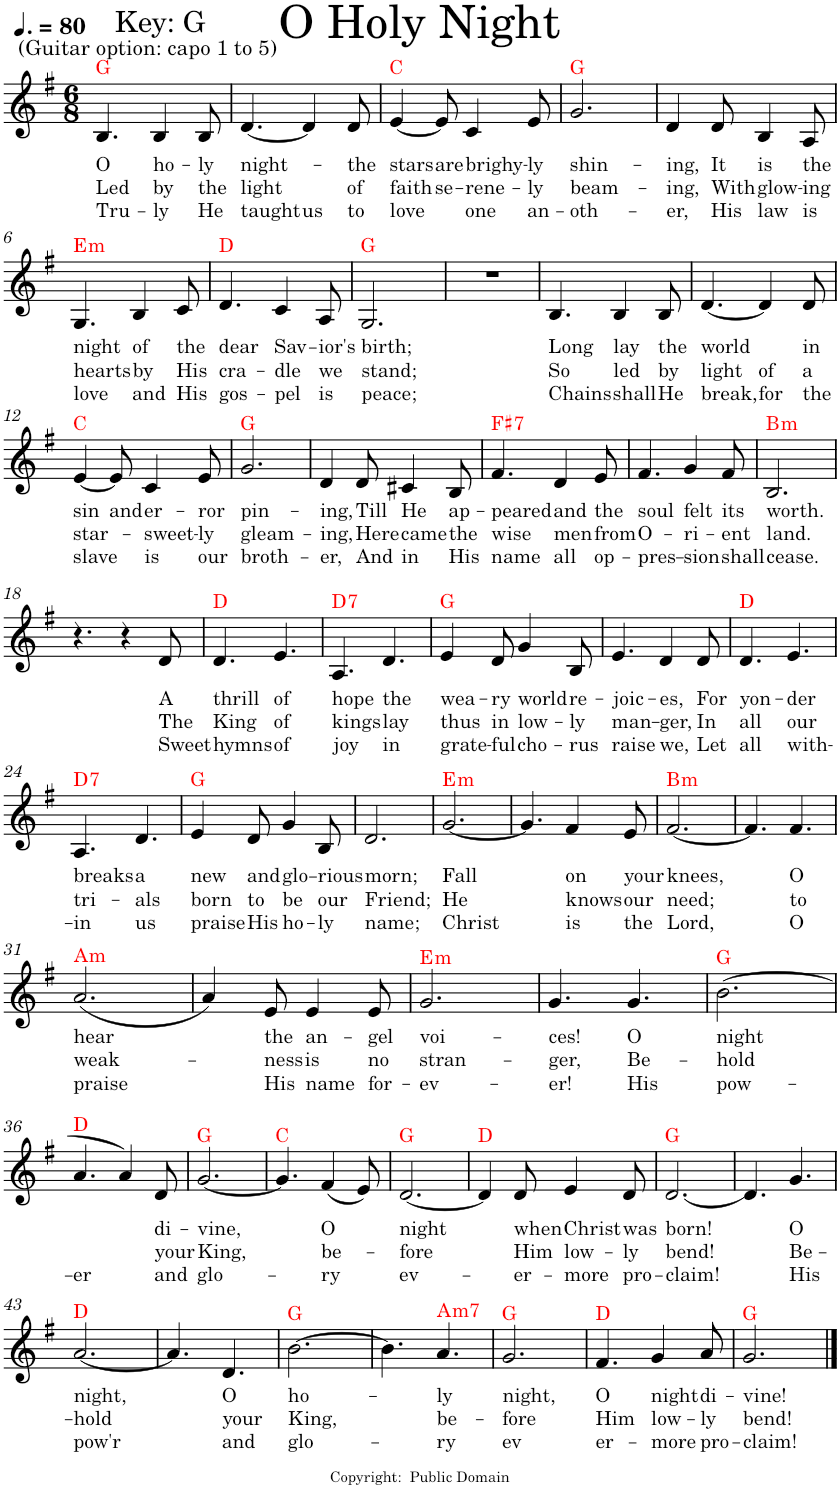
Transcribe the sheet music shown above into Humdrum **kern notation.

**kern	**text	**text	**text	**harte
*part1	*part1	*part1	*part1	*part1
*staff1	*staff1	*staff1	*staff1	*
*I"S A	*	*	*	*
*clefG2	*	*	*	*
*k[f#]	*	*	*	*
*M6/8	*	*	*	*
*MM120	*	*	*	*
=1	=1	=1	=1	=1
!	!LO:LY:b	!LO:LY:b	!LO:LY:b	!
4.B/	O	Led	Tru-	G:maj
!	!LO:LY:b	!LO:LY:b	!LO:LY:b	!
4B/	ho-	by	-ly	.
!	!LO:LY:b	!LO:LY:b	!LO:LY:b	!
8B/	-ly	the	He	.
=2	=2	=2	=2	=2
!	!LO:LY:b	!LO:LY:b	!LO:LY:b	!
[4.d/	night-	light	taught	.
!	!	!	!LO:LY:b	!
4d/]	.	.	us	.
!	!LO:LY:b	!LO:LY:b	!LO:LY:b	!
8d/	-the	of	to	.
=3	=3	=3	=3	=3
!	!LO:LY:b	!LO:LY:b	!LO:LY:b	!
[4e/	stars	faith	love	C:maj
!	!LO:LY:b	!LO:LY:b	!	!
8e/]	are	se-	.	.
!	!LO:LY:b	!LO:LY:b	!LO:LY:b	!
4c/	brighy-	-rene-	one	.
!	!LO:LY:b	!LO:LY:b	!LO:LY:b	!
8e/	-ly	-ly	an-	.
=4	=4	=4	=4	=4
!	!LO:LY:b	!LO:LY:b	!LO:LY:b	!
2.g/	shin-	beam-	-oth-	G:maj
=5	=5	=5	=5	=5
!	!LO:LY:b	!LO:LY:b	!LO:LY:b	!
4d/	-ing,	-ing,	-er,	.
!	!LO:LY:b	!LO:LY:b	!LO:LY:b	!
8d/	It	With	His	.
!	!LO:LY:b	!LO:LY:b	!LO:LY:b	!
4B/	is	glow-	law	.
!	!LO:LY:b	!LO:LY:b	!LO:LY:b	!
8A/	the	-ing	is	.
!!LO:LB:g=z
=6	=6	=6	=6	=6
!	!LO:LY:b	!LO:LY:b	!LO:LY:b	!LO:H:kt=m
4.G/	night	hearts	love	E:min
!	!LO:LY:b	!LO:LY:b	!LO:LY:b	!
4B/	of	by	and	.
!	!LO:LY:b	!LO:LY:b	!LO:LY:b	!
8c/	the	His	His	.
=7	=7	=7	=7	=7
!	!LO:LY:b	!LO:LY:b	!LO:LY:b	!
4.d/	dear	cra-	gos-	D:maj
!	!LO:LY:b	!LO:LY:b	!LO:LY:b	!
4c/	Sav-	-dle	-pel	.
!	!LO:LY:b	!LO:LY:b	!LO:LY:b	!
8A/	-ior's	we	is	.
=8	=8	=8	=8	=8
!	!LO:LY:b	!LO:LY:b	!LO:LY:b	!
2.G/	birth;	stand;	peace;	G:maj
=9	=9	=9	=9	=9
2.r	.	.	.	.
=10	=10	=10	=10	=10
!	!LO:LY:b	!LO:LY:b	!LO:LY:b	!
4.B/	Long	So	Chains	.
!	!LO:LY:b	!LO:LY:b	!LO:LY:b	!
4B/	lay	led	shall	.
!	!LO:LY:b	!LO:LY:b	!LO:LY:b	!
8B/	the	by	He	.
=11	=11	=11	=11	=11
!	!LO:LY:b	!LO:LY:b	!LO:LY:b	!
[4.d/	world	light	break,	.
!	!	!LO:LY:b	!LO:LY:b	!
4d/]	.	of	for	.
!	!LO:LY:b	!LO:LY:b	!LO:LY:b	!
8d/	in	a	the	.
!!LO:LB:g=z
=12	=12	=12	=12	=12
!	!LO:LY:b	!LO:LY:b	!LO:LY:b	!
[4e/	sin	star-	slave	C:maj
!	!LO:LY:b	!	!	!
8e/]	and	.	.	.
!	!LO:LY:b	!LO:LY:b	!LO:LY:b	!
4c/	er-	-sweet-	is	.
!	!LO:LY:b	!LO:LY:b	!LO:LY:b	!
8e/	-ror	-ly	our	.
=13	=13	=13	=13	=13
!	!LO:LY:b	!LO:LY:b	!LO:LY:b	!
2.g/	pin-	gleam-	broth-	G:maj
=14	=14	=14	=14	=14
!	!LO:LY:b	!LO:LY:b	!LO:LY:b	!
4d/	-ing,	-ing,	-er,	.
!	!LO:LY:b	!LO:LY:b	!LO:LY:b	!
8d/	Till	Here	And	.
!	!LO:LY:b	!LO:LY:b	!LO:LY:b	!
4c#X/	He	came	in	.
!	!LO:LY:b	!LO:LY:b	!LO:LY:b	!
8B/	ap-	the	His	.
=15	=15	=15	=15	=15
!	!LO:LY:b	!LO:LY:b	!LO:LY:b	!LO:H:kt=7
4.f#/	-peared	wise	name	F#:7
!	!LO:LY:b	!LO:LY:b	!LO:LY:b	!
4d/	and	men	all	.
!	!LO:LY:b	!LO:LY:b	!LO:LY:b	!
8e/	the	from	op-	.
=16	=16	=16	=16	=16
!	!LO:LY:b	!LO:LY:b	!LO:LY:b	!
4.f#/	soul	O-	-pres-	.
!	!LO:LY:b	!LO:LY:b	!LO:LY:b	!
4g/	felt	-ri-	-sion	.
!	!LO:LY:b	!LO:LY:b	!LO:LY:b	!
8f#/	its	-ent	shall	.
=17	=17	=17	=17	=17
!	!LO:LY:b	!LO:LY:b	!LO:LY:b	!LO:H:kt=m
2.B/	worth.	land.	cease.	B:min
!!LO:LB:g=z
=18	=18	=18	=18	=18
4.r	.	.	.	.
4r	.	.	.	.
!	!LO:LY:b	!LO:LY:b	!LO:LY:b	!
8d/	A	The	Sweet	.
=19	=19	=19	=19	=19
!	!LO:LY:b	!LO:LY:b	!LO:LY:b	!
4.d/	thrill	King	hymns	D:maj
!	!LO:LY:b	!LO:LY:b	!LO:LY:b	!
4.e/	of	of	of	.
=20	=20	=20	=20	=20
!	!LO:LY:b	!LO:LY:b	!LO:LY:b	!LO:H:kt=7
4.A/	hope	kings	joy	D:7
!	!LO:LY:b	!LO:LY:b	!LO:LY:b	!
4.d/	the	lay	in	.
=21	=21	=21	=21	=21
!	!LO:LY:b	!LO:LY:b	!LO:LY:b	!
4e/	wea-	thus	grate-	G:maj
!	!LO:LY:b	!LO:LY:b	!LO:LY:b	!
8d/	-ry	in	-ful	.
!	!LO:LY:b	!LO:LY:b	!LO:LY:b	!
4g/	world	low-	cho-	.
!	!LO:LY:b	!LO:LY:b	!LO:LY:b	!
8B/	re-	-ly	-rus	.
=22	=22	=22	=22	=22
!	!LO:LY:b	!LO:LY:b	!LO:LY:b	!
4.e/	-joic-	man-	raise	.
!	!LO:LY:b	!LO:LY:b	!LO:LY:b	!
4d/	-es,	-ger,	we,	.
!	!LO:LY:b	!LO:LY:b	!LO:LY:b	!
8d/	For	In	Let	.
=23	=23	=23	=23	=23
!	!LO:LY:b	!LO:LY:b	!LO:LY:b	!
4.d/	yon-	all	all	D:maj
!	!LO:LY:b	!LO:LY:b	!LO:LY:b	!
4.e/	-der	our	with-	.
!!LO:LB:g=z
=24	=24	=24	=24	=24
!	!LO:LY:b	!LO:LY:b	!LO:LY:b	!LO:H:kt=7
4.A/	breaks	tri-	-in	D:7
!	!LO:LY:b	!LO:LY:b	!LO:LY:b	!
4.d/	a	-als	us	.
=25	=25	=25	=25	=25
!	!LO:LY:b	!LO:LY:b	!LO:LY:b	!
4e/	new	born	praise	G:maj
!	!LO:LY:b	!LO:LY:b	!LO:LY:b	!
8d/	and	to	His	.
!	!LO:LY:b	!LO:LY:b	!LO:LY:b	!
4g/	glo-	be	ho-	.
!	!LO:LY:b	!LO:LY:b	!LO:LY:b	!
8B/	-rious	our	-ly	.
=26	=26	=26	=26	=26
!	!LO:LY:b	!LO:LY:b	!LO:LY:b	!
2.d/	morn;	Friend;	name;	.
=27	=27	=27	=27	=27
!	!LO:LY:b	!LO:LY:b	!LO:LY:b	!LO:H:kt=m
[2.g/	Fall	He	Christ	E:min
=28	=28	=28	=28	=28
4.g/]	.	.	.	.
!	!LO:LY:b	!LO:LY:b	!LO:LY:b	!
4f#/	on	knows	is	.
!	!LO:LY:b	!LO:LY:b	!LO:LY:b	!
8e/	your	our	the	.
=29	=29	=29	=29	=29
!	!LO:LY:b	!LO:LY:b	!LO:LY:b	!LO:H:kt=m
[2.f#/	knees,	need;	Lord,	B:min
=30	=30	=30	=30	=30
4.f#/]	.	.	.	.
!	!LO:LY:b	!LO:LY:b	!LO:LY:b	!
4.f#/	O	to	O	.
!!LO:LB:g=z
=31	=31	=31	=31	=31
!	!LO:LY:b	!LO:LY:b	!LO:LY:b	!LO:H:kt=m
(2.a/	hear	weak-	praise	A:min
=32	=32	=32	=32	=32
4a/)	.	.	.	.
!	!LO:LY:b	!LO:LY:b	!LO:LY:b	!
8e/	the	-ness	His	.
!	!LO:LY:b	!LO:LY:b	!LO:LY:b	!
4e/	an-	is	name	.
!	!LO:LY:b	!LO:LY:b	!LO:LY:b	!
8e/	-gel	no	for-	.
=33	=33	=33	=33	=33
!	!LO:LY:b	!LO:LY:b	!LO:LY:b	!LO:H:kt=m
2.g/	voi-	stran-	-ev-	E:min
=34	=34	=34	=34	=34
!	!LO:LY:b	!LO:LY:b	!LO:LY:b	!
4.g/	-ces!	-ger,	-er!	.
!	!LO:LY:b	!LO:LY:b	!LO:LY:b	!
4.g/	O	Be-	His	.
=35	=35	=35	=35	=35
!	!LO:LY:b	!LO:LY:b	!LO:LY:b	!
(2.b\	night	-hold	pow-	G:maj
!!LO:LB:g=z
=36	=36	=36	=36	=36
!	!	!	!LO:LY:b	!
4.a/)	.	.	-er	D:maj
4a/	.	.	.	.
!	!LO:LY:b	!LO:LY:b	!LO:LY:b	!
8d/	di-	your	and	.
=37	=37	=37	=37	=37
!	!LO:LY:b	!LO:LY:b	!LO:LY:b	!
[2.g/	-vine,	King,	glo-	G:maj
=38	=38	=38	=38	=38
4.g/]	.	.	.	C:maj
!	!LO:LY:b	!LO:LY:b	!LO:LY:b	!
(4f#/	O	be-	-ry	.
8e/)	.	.	.	.
=39	=39	=39	=39	=39
!	!LO:LY:b	!LO:LY:b	!LO:LY:b	!
[2.d/	night	-fore	ev-	G:maj
=40	=40	=40	=40	=40
4d/]	.	.	.	D:maj
!	!LO:LY:b	!LO:LY:b	!LO:LY:b	!
8d/	when	Him	-er-	.
!	!LO:LY:b	!LO:LY:b	!LO:LY:b	!
4e/	Christ	low-	-more	.
!	!LO:LY:b	!LO:LY:b	!LO:LY:b	!
8d/	was	-ly	pro-	.
=41	=41	=41	=41	=41
!	!LO:LY:b	!LO:LY:b	!LO:LY:b	!
(2.d/	born!	bend!	-claim!	G:maj
=42	=42	=42	=42	=42
4.d/)	.	.	.	.
!	!LO:LY:b	!LO:LY:b	!LO:LY:b	!
4.g/	O	Be-	His	.
!!LO:LB:g=z
=43	=43	=43	=43	=43
!	!LO:LY:b	!LO:LY:b	!LO:LY:b	!
[2.a/	night,	-hold	pow'r	D:maj
=44	=44	=44	=44	=44
4.a/]	.	.	.	.
!	!LO:LY:b	!LO:LY:b	!LO:LY:b	!
4.d/	O	your	and	.
=45	=45	=45	=45	=45
!	!LO:LY:b	!LO:LY:b	!LO:LY:b	!
[2.b\	ho-	King,	glo-	G:maj
=46	=46	=46	=46	=46
4.b\]	.	.	.	.
!	!LO:LY:b	!LO:LY:b	!LO:LY:b	!LO:H:kt=m7
4.a/	-ly	be-	-ry	A:min7
=47	=47	=47	=47	=47
!	!LO:LY:b	!LO:LY:b	!LO:LY:b	!
2.g/	night,	-fore	ev	G:maj
=48	=48	=48	=48	=48
!	!LO:LY:b	!LO:LY:b	!LO:LY:b	!
4.f#/	O	Him	-er-	D:maj
!	!LO:LY:b	!LO:LY:b	!LO:LY:b	!
4g/	night	low-	-more	.
!	!LO:LY:b	!LO:LY:b	!LO:LY:b	!
8a/	di-	-ly	pro-	.
=49	=49	=49	=49	=49
!	!LO:LY:b	!LO:LY:b	!LO:LY:b	!
2.g/	-vine!	bend!	-claim!	G:maj
==	==	==	==	==
*-	*-	*-	*-	*-
